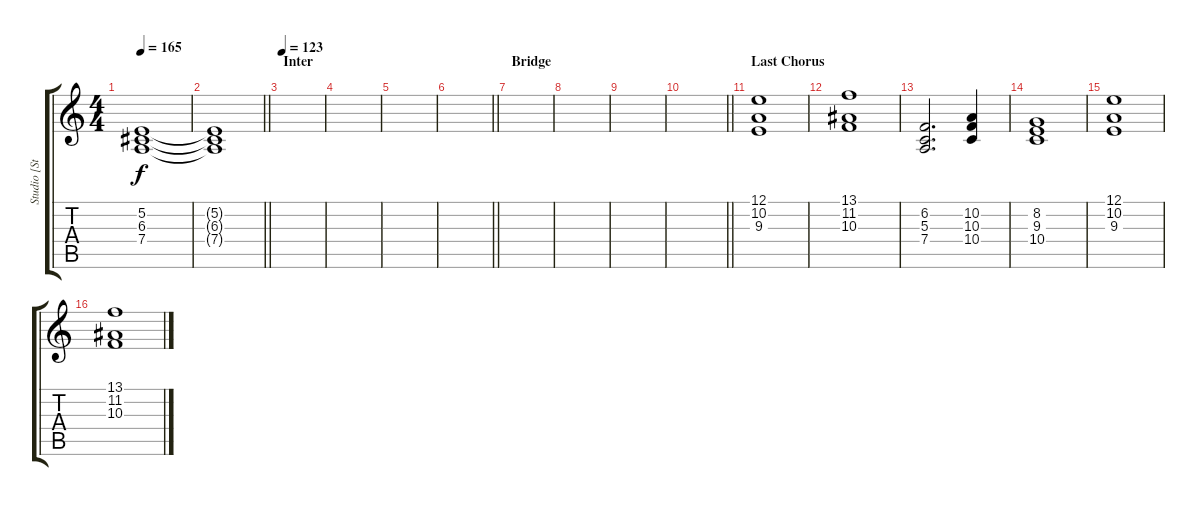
\track ("Studio [Strings]" "Studio [St") {instrument stringensemble1}
\staff {score tabs}
\tuning (E4 B3 G3 D3 A2 E2) {hide}
\ts (4 4)
\tempo 165
\clef g2
\ks c
(5.2 6.3 7.4).1{dy f} |
\barLineRight lightlight
(5.2{t} 6.3{t} 7.4{t}).1 |
\section ("" "Inter")
\tempo 123
|
|
|
\barLineRight lightlight
|
\section ("" "Bridge")
|
|
|
\barLineRight lightlight
|
\section ("" "Last Chorus")
(12.1 10.2 9.3).1{volume 11 balance 11} |
(13.1 11.2 10.3).1 |
(6.2 5.3 7.4).2{d} (10.2 10.3 10.4).4 |
(8.2 9.3 10.4).1 |
(12.1 10.2 9.3).1 |
(13.1 11.2 10.3).1
